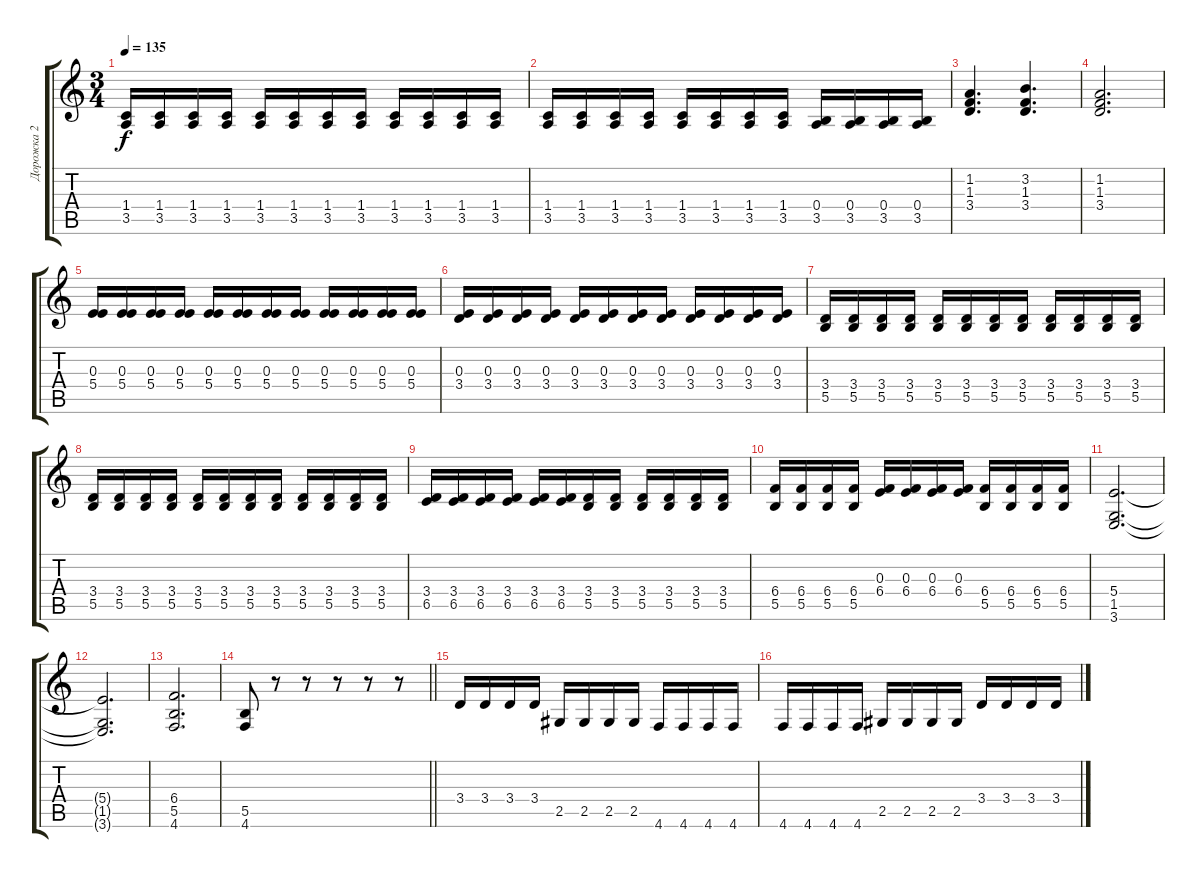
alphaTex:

\track ("Дорожка 2" "Дорожка 2") {instrument distortionguitar}
\staff {score tabs}
\tuning (Db4 Ab3 E3 B2 Gb2 Db2) {hide}
\ts (3 4)
\tempo 135
\clef g2
\ks c
(1.4 3.5).16{dy f} (1.4 3.5).16 (1.4 3.5).16 (1.4 3.5).16 (1.4 3.5).16 (1.4 3.5).16 (1.4 3.5).16 (1.4 3.5).16 (1.4 3.5).16 (1.4 3.5).16 (1.4 3.5).16 (1.4 3.5).16 |
(1.4 3.5).16 (1.4 3.5).16 (1.4 3.5).16 (1.4 3.5).16 (1.4 3.5).16 (1.4 3.5).16 (1.4 3.5).16 (1.4 3.5).16 (0.4 3.5).16 (0.4 3.5).16 (0.4 3.5).16 (0.4 3.5).16 |
(1.2 1.3 3.4).4{d} (3.2 1.3 3.4).4{d} |
(1.2 1.3 3.4).2{d} |
(0.3 5.4).16 (0.3 5.4).16 (0.3 5.4).16 (0.3 5.4).16 (0.3 5.4).16 (0.3 5.4).16 (0.3 5.4).16 (0.3 5.4).16 (0.3 5.4).16 (0.3 5.4).16 (0.3 5.4).16 (0.3 5.4).16 |
(0.3 3.4).16 (0.3 3.4).16 (0.3 3.4).16 (0.3 3.4).16 (0.3 3.4).16 (0.3 3.4).16 (0.3 3.4).16 (0.3 3.4).16 (0.3 3.4).16 (0.3 3.4).16 (0.3 3.4).16 (0.3 3.4).16 |
(3.4 5.5).16 (3.4 5.5).16 (3.4 5.5).16 (3.4 5.5).16 (3.4 5.5).16 (3.4 5.5).16 (3.4 5.5).16 (3.4 5.5).16 (3.4 5.5).16 (3.4 5.5).16 (3.4 5.5).16 (3.4 5.5).16 |
(3.4 5.5).16 (3.4 5.5).16 (3.4 5.5).16 (3.4 5.5).16 (3.4 5.5).16 (3.4 5.5).16 (3.4 5.5).16 (3.4 5.5).16 (3.4 5.5).16 (3.4 5.5).16 (3.4 5.5).16 (3.4 5.5).16 |
(3.4 6.5).16 (3.4 6.5).16 (3.4 6.5).16 (3.4 6.5).16 (3.4 6.5).16 (3.4 6.5).16 (3.4 5.5).16 (3.4 5.5).16 (3.4 5.5).16 (3.4 5.5).16 (3.4 5.5).16 (3.4 5.5).16 |
(6.4 5.5).16 (6.4 5.5).16 (6.4 5.5).16 (6.4 5.5).16 (0.3 6.4).16 (0.3 6.4).16 (0.3 6.4).16 (0.3 6.4).16 (6.4 5.5).16 (6.4 5.5).16 (6.4 5.5).16 (6.4 5.5).16 |
(5.4 1.5 3.6).2{d} |
(5.4{t} 1.5{t} 3.6{t}).2{d} |
(6.4 5.5 4.6).2{d} |
\barLineRight lightlight
(5.5 4.6).8 r.8 r.8 r.8 r.8 r.8 |
3.4.16 3.4.16 3.4.16 3.4.16 2.5.16 2.5.16 2.5.16 2.5.16 4.6.16 4.6.16 4.6.16 4.6.16 |
4.6.16 4.6.16 4.6.16 4.6.16 2.5.16 2.5.16 2.5.16 2.5.16 3.4.16 3.4.16 3.4.16 3.4.16
